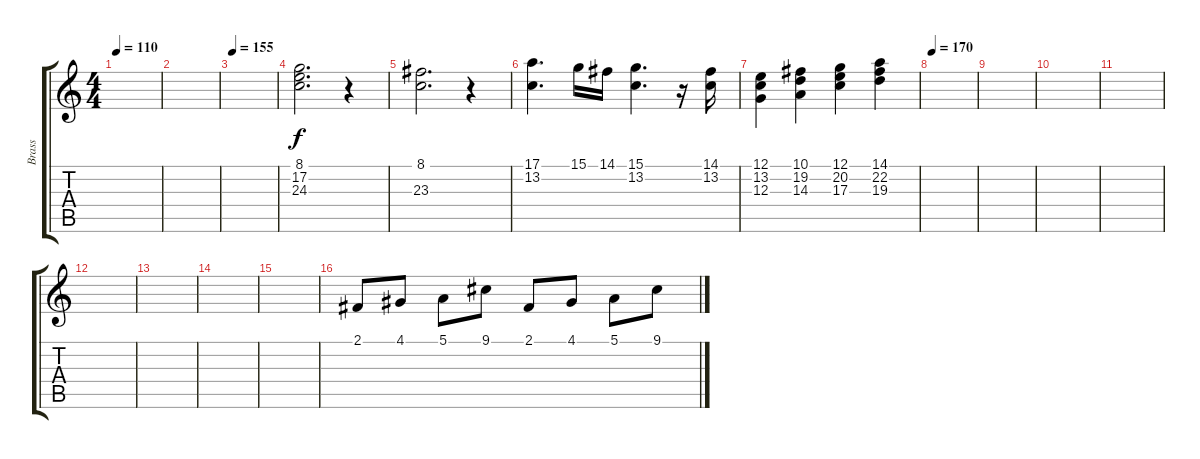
\track ("Brass" "Brass") {instrument trombone}
\staff {score tabs}
\tuning (E4 B3 G3 D3 A2 E2) {hide}
\ts (4 4)
\tempo 110
\clef g2
\ks c
|
|
\tempo 155
|
(8.1 17.2 24.3).2{d volume 16 balance 13} r.4 |
(8.1 23.3).2{d} r.4 |
(17.1 13.2).4{d} 15.1.16 14.1.16 (15.1 13.2).4{d} r.16 (14.1 13.2).16 |
(12.1 13.2 12.3).4 (10.1 19.2 14.3).4 (12.1 20.2 17.3).4 (14.1 22.2 19.3).4 |
\tempo 170
|
|
|
|
|
|
|
|
2.1.8 4.1.8 5.1.8 9.1.8 2.1.8 4.1.8 5.1.8 9.1.8
